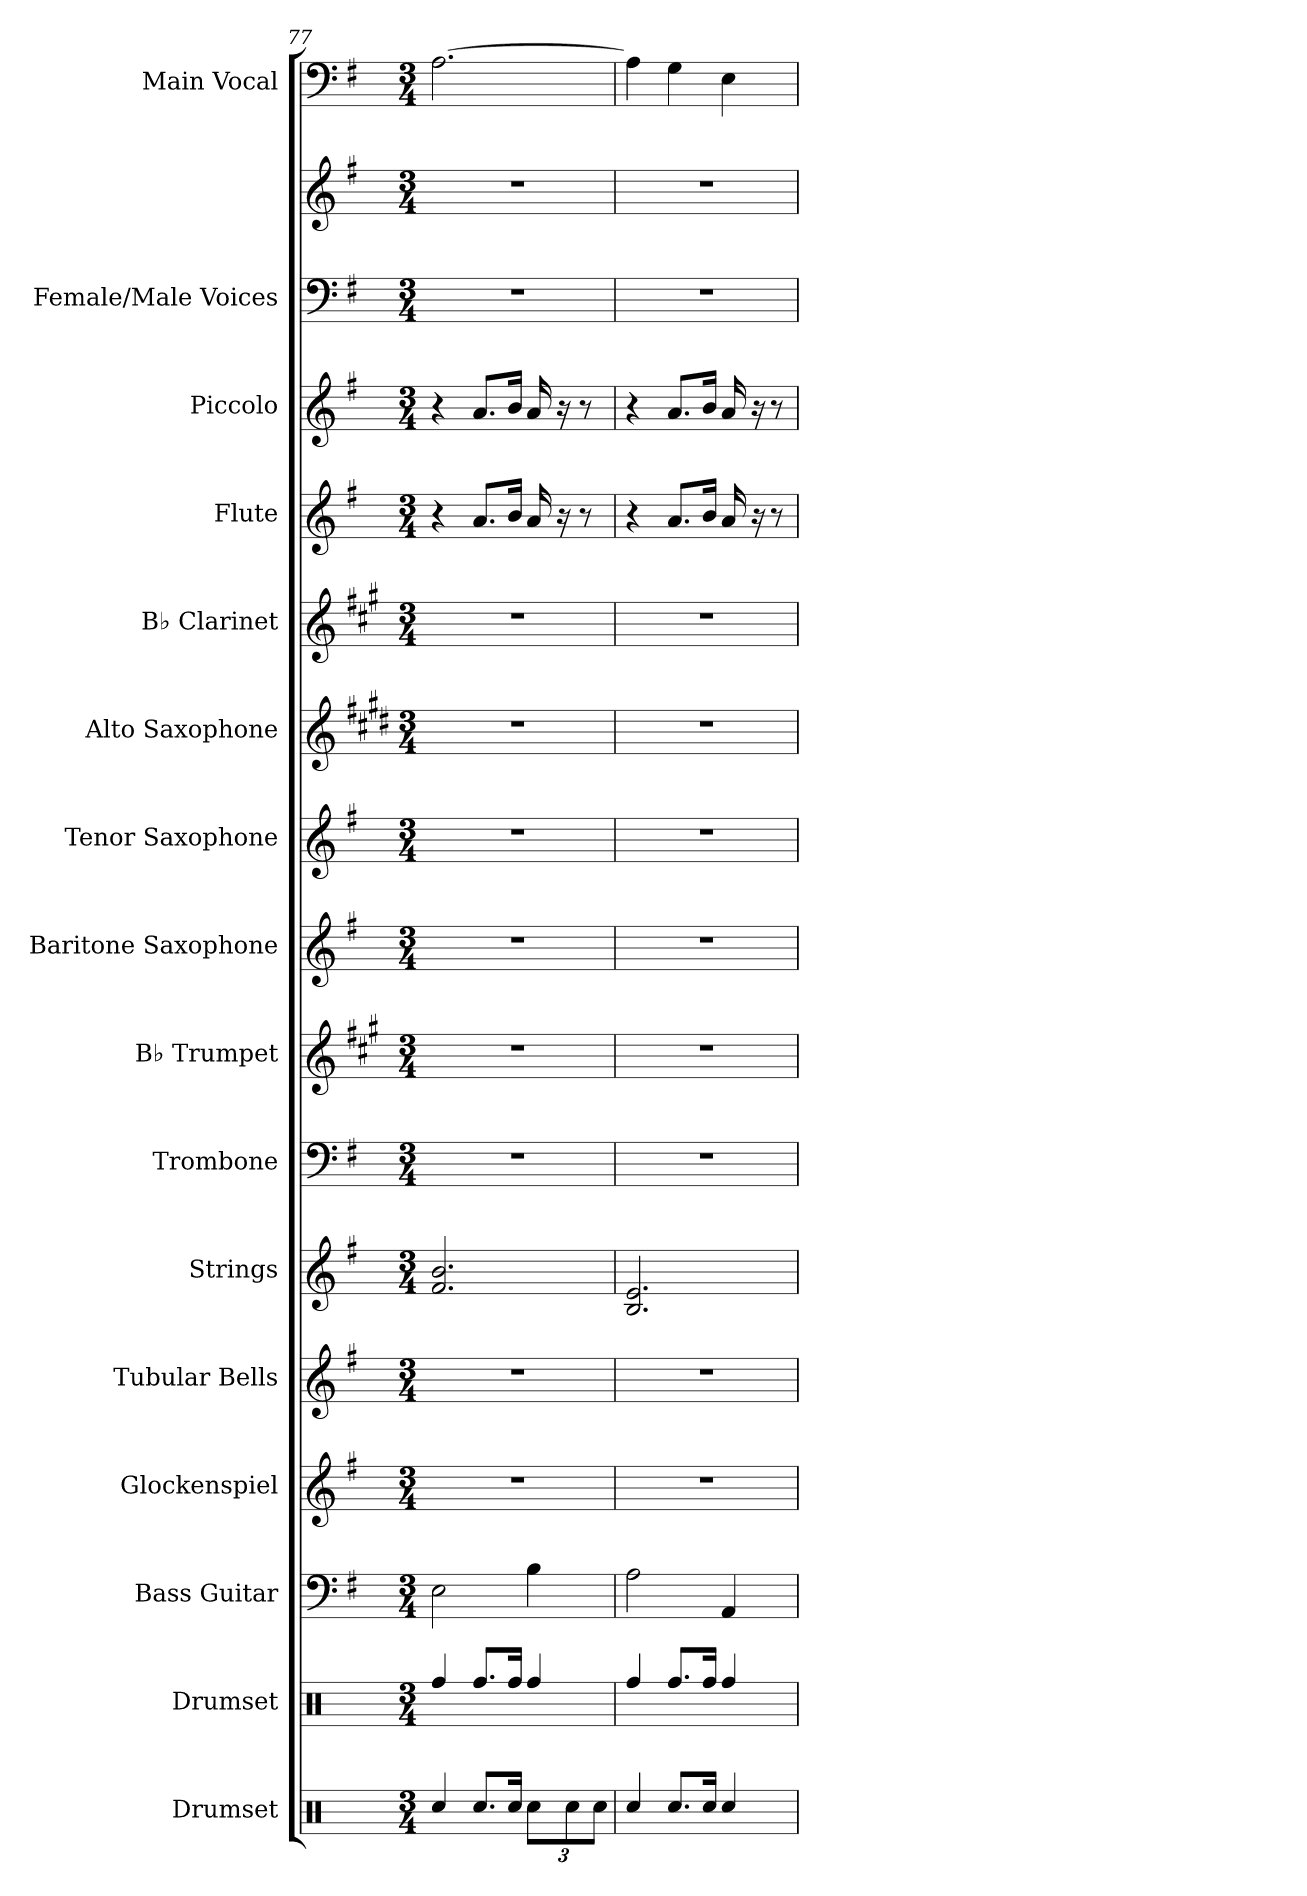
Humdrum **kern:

**kern	**kern	**kern	**kern	**kern	**kern	**kern	**kern	**kern	**kern	**kern	**kern	**kern	**kern	**kern	**kern	**kern
*part16	*part15	*part14	*part13	*part12	*part11	*part10	*part9	*part8	*part7	*part6	*part5	*part4	*part3	*part2	*part2	*part1
*staff17	*staff16	*staff15	*staff14	*staff13	*staff12	*staff11	*staff10	*staff9	*staff8	*staff7	*staff6	*staff5	*staff4	*staff3	*staff2	*staff1
*I"Drumset	*I"Drumset	*I"Bass Guitar	*I"Glockenspiel	*I"Tubular Bells	*I"Strings	*I"Trombone	*I"B♭ Trumpet	*I"Baritone Saxophone	*I"Tenor Saxophone	*I"Alto Saxophone	*I"B♭ Clarinet	*I"Flute	*I"Piccolo	*I"Female/Male Voices	*	*I"Main Vocal
*I'Drs.	*I'Drs.	*I'B. Guit.	*I'Glk.	*I'Tu. Be.	*I'St.	*I'Tbn.	*I'B♭ Tpt.	*I'Bar. Sax.	*I'T. Sax.	*I'A. Sax.	*I'B♭ Cl.	*I'Fl.	*I'Picc.	*I'Voices	*	*I'Main Vcl.
*clefX	*clefX	*clefF4	*clefG2	*clefG2	*clefG2	*clefF4	*clefG2	*clefG2	*clefG2	*clefG2	*clefG2	*clefG2	*clefG2	*clefF4	*clefG2	*clefF4
*	*	*ITrd7c12	*ITrd-14c-24	*	*	*	*ITrd1c2	*ITrd12c21	*ITrd8c14	*ITrd5c9	*ITrd1c2	*	*ITrd-7c-12	*	*	*
*k[]	*k[]	*k[f#]	*k[f#]	*k[f#]	*k[f#]	*k[f#]	*k[f#]	*k[f#]	*k[f#]	*k[f#]	*k[f#]	*k[f#]	*k[f#]	*k[f#]	*k[f#]	*k[f#]
*M3/4	*M3/4	*M3/4	*M3/4	*M3/4	*M3/4	*M3/4	*M3/4	*M3/4	*M3/4	*M3/4	*M3/4	*M3/4	*M3/4	*M3/4	*M3/4	*M3/4
=77	=77	=77	=77	=77	=77	=77	=77	=77	=77	=77	=77	=77	=77	=77	=77	=77
4Rcc/	4Rff/	2EE\	2.r	2.r	2.f#/ 2.b/	2.r	2.r	2.r	2.r	2.r	2.r	4r	4r	2.r	2.r	[2.A\
8.Rcc/L	8.Rff/L	.	.	.	.	.	.	.	.	.	.	8.a/L	8.aa/L	.	.	.
16Rcc/Jk	16Rff/Jk	.	.	.	.	.	.	.	.	.	.	16b/Jk	16bb/Jk	.	.	.
*Xbrackettup	*	*	*	*	*	*	*	*	*	*	*	*	*	*	*	*
12Rcc\L	4Rff/	4BB\	.	.	.	.	.	.	.	.	.	16a/	16aa/	.	.	.
.	.	.	.	.	.	.	.	.	.	.	.	16r	16r	.	.	.
12Rcc\	.	.	.	.	.	.	.	.	.	.	.	.	.	.	.	.
.	.	.	.	.	.	.	.	.	.	.	.	8r	8r	.	.	.
12Rcc\J	.	.	.	.	.	.	.	.	.	.	.	.	.	.	.	.
!!LO:PB:g=z
=78	=78	=78	=78	=78	=78	=78	=78	=78	=78	=78	=78	=78	=78	=78	=78	=78
4Rcc/	4Rff/	2AA\	2.r	2.r	2.B/ 2.e/	2.r	2.r	2.r	2.r	2.r	2.r	4r	4r	2.r	2.r	4A\]
8.Rcc/L	8.Rff/L	.	.	.	.	.	.	.	.	.	.	8.a/L	8.aa/L	.	.	4G\
16Rcc/Jk	16Rff/Jk	.	.	.	.	.	.	.	.	.	.	16b/Jk	16bb/Jk	.	.	.
4Rcc/	4Rff/	4AAA/	.	.	.	.	.	.	.	.	.	16a/	16aa/	.	.	4E\
.	.	.	.	.	.	.	.	.	.	.	.	16r	16r	.	.	.
.	.	.	.	.	.	.	.	.	.	.	.	8r	8r	.	.	.
=	=	=	=	=	=	=	=	=	=	=	=	=	=	=	=	=
*-	*-	*-	*-	*-	*-	*-	*-	*-	*-	*-	*-	*-	*-	*-	*-	*-
